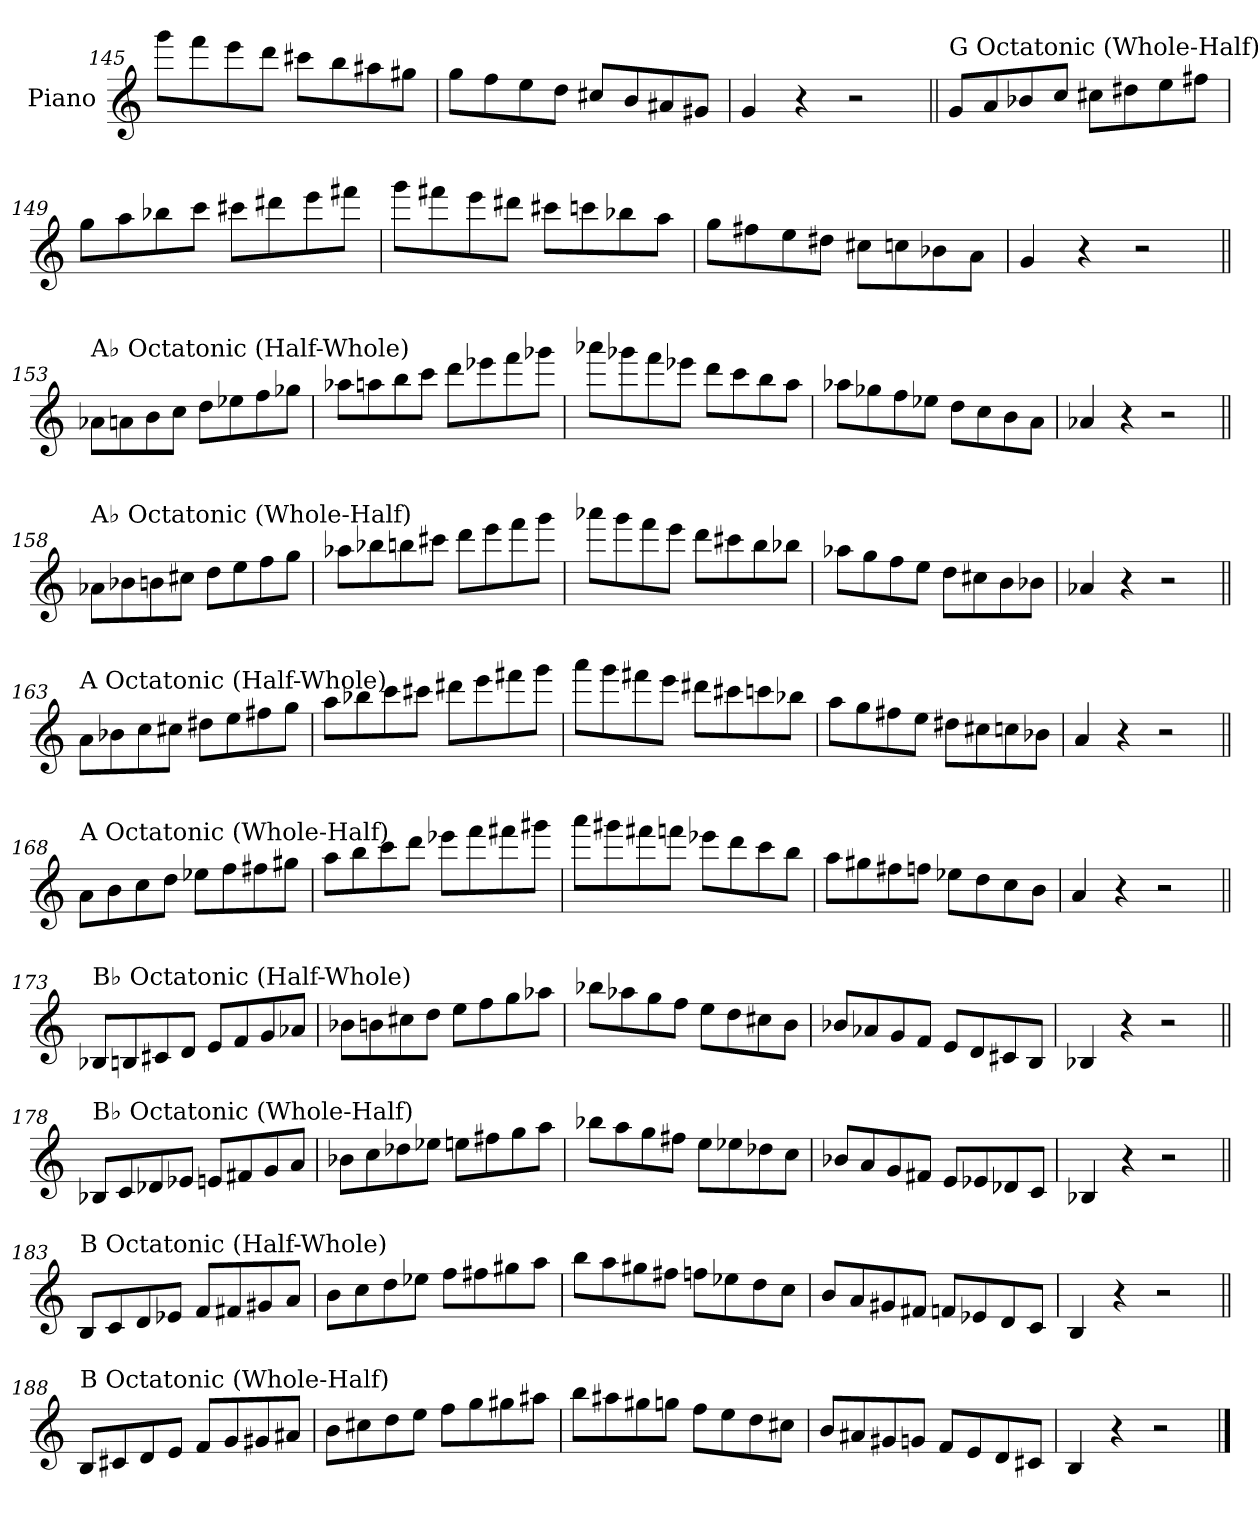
**kern
*part1
*staff1
*I"Piano
*I'Pno.
*clefG2
*k[]
=145
8ggg\L
8fff\
8eee\
8ddd\J
8ccc#X\L
8bb\
8aa#X\
8gg#X\J
=146
8gg\L
8ff\
8ee\
8dd\J
8cc#X/L
8b/
8a#X/
8g#X/J
=147
4g/
4r
2r
!!LO:LB:g=z
=148||
!LO:TX:a:t=G Octatonic (Whole-Half)
8g/L
8a/
8b-X/
8cc/J
8cc#X\L
8dd#X\
8ee\
8ff#X\J
=149
8gg\L
8aa\
8bb-X\
8ccc\J
8ccc#X\L
8ddd#X\
8eee\
8fff#X\J
=150
8ggg\L
8fff#X\
8eee\
8ddd#X\J
8ccc#X\L
8cccn\
8bb-X\
8aa\J
=151
8gg\L
8ff#X\
8ee\
8dd#X\J
8cc#X\L
8ccn\
8b-X\
8a\J
=152
4g/
4r
2r
!!LO:PB:g=z
=153||
!LO:TX:a:t=A♭ Octatonic (Half-Whole)
8a-X\L
8an\
8b\
8cc\J
8dd\L
8ee-X\
8ff\
8gg-X\J
=154
8aa-X\L
8aan\
8bb\
8ccc\J
8ddd\L
8eee-X\
8fff\
8ggg-X\J
=155
8aaa-X\L
8ggg-X\
8fff\
8eee-X\J
8ddd\L
8ccc\
8bb\
8aa\J
=156
8aa-X\L
8gg-X\
8ff\
8ee-X\J
8dd\L
8cc\
8b\
8a\J
=157
4a-X/
4r
2r
!!LO:LB:g=z
=158||
!LO:TX:a:t=A♭ Octatonic (Whole-Half)
8a-X\L
8b-X\
8bn\
8cc#X\J
8dd\L
8ee\
8ff\
8gg\J
=159
8aa-X\L
8bb-X\
8bbn\
8ccc#X\J
8ddd\L
8eee\
8fff\
8ggg\J
=160
8aaa-X\L
8ggg\
8fff\
8eee\J
8ddd\L
8ccc#X\
8bb\
8bb-X\J
=161
8aa-X\L
8gg\
8ff\
8ee\J
8dd\L
8cc#X\
8b\
8b-X\J
=162
4a-X/
4r
2r
!!LO:LB:g=z
=163||
!LO:TX:a:t=A Octatonic (Half-Whole)
8a\L
8b-X\
8cc\
8cc#X\J
8dd#X\L
8ee\
8ff#X\
8gg\J
=164
8aa\L
8bb-X\
8ccc\
8ccc#X\J
8ddd#X\L
8eee\
8fff#X\
8ggg\J
=165
8aaa\L
8ggg\
8fff#X\
8eee\J
8ddd#X\L
8ccc#X\
8cccn\
8bb-X\J
=166
8aa\L
8gg\
8ff#X\
8ee\J
8dd#X\L
8cc#X\
8ccn\
8b-X\J
=167
4a/
4r
2r
!!LO:LB:g=z
=168||
!LO:TX:a:t=A Octatonic (Whole-Half)
8a\L
8b\
8cc\
8dd\J
8ee-X\L
8ff\
8ff#X\
8gg#X\J
=169
8aa\L
8bb\
8ccc\
8ddd\J
8eee-X\L
8fff\
8fff#X\
8ggg#X\J
=170
8aaa\L
8ggg#X\
8fff#X\
8fffn\J
8eee-X\L
8ddd\
8ccc\
8bb\J
=171
8aa\L
8gg#X\
8ff#X\
8ffn\J
8ee-X\L
8dd\
8cc\
8b\J
=172
4a/
4r
2r
!!LO:LB:g=z
=173||
!LO:TX:a:t=B♭ Octatonic (Half-Whole)
8B-X/L
8Bn/
8c#X/
8d/J
8e/L
8f/
8g/
8a-X/J
=174
8b-X\L
8bn\
8cc#X\
8dd\J
8ee\L
8ff\
8gg\
8aa-X\J
=175
8bb-X\L
8aa-X\
8gg\
8ff\J
8ee\L
8dd\
8cc#X\
8b\J
=176
8b-X/L
8a-X/
8g/
8f/J
8e/L
8d/
8c#X/
8B/J
=177
4B-X/
4r
2r
!!LO:LB:g=z
=178||
!LO:TX:a:t=B♭ Octatonic (Whole-Half)
8B-X/L
8c/
8d-X/
8e-X/J
8en/L
8f#X/
8g/
8a/J
=179
8b-X\L
8cc\
8dd-X\
8ee-X\J
8een\L
8ff#X\
8gg\
8aa\J
=180
8bb-X\L
8aa\
8gg\
8ff#X\J
8ee\L
8ee-X\
8dd-X\
8cc\J
=181
8b-X/L
8a/
8g/
8f#X/J
8e/L
8e-X/
8d-X/
8c/J
=182
4B-X/
4r
2r
!!LO:LB:g=z
=183||
!LO:TX:a:t=B Octatonic (Half-Whole)
8B/L
8c/
8d/
8e-X/J
8f/L
8f#X/
8g#X/
8a/J
=184
8b\L
8cc\
8dd\
8ee-X\J
8ff\L
8ff#X\
8gg#X\
8aa\J
=185
8bb\L
8aa\
8gg#X\
8ff#X\J
8ffn\L
8ee-X\
8dd\
8cc\J
=186
8b/L
8a/
8g#X/
8f#X/J
8fn/L
8e-X/
8d/
8c/J
=187
4B/
4r
2r
!!LO:LB:g=z
=188||
!LO:TX:a:t=B Octatonic (Whole-Half)
8B/L
8c#X/
8d/
8e/J
8f/L
8g/
8g#X/
8a#X/J
=189
8b\L
8cc#X\
8dd\
8ee\J
8ff\L
8gg\
8gg#X\
8aa#X\J
=190
8bb\L
8aa#X\
8gg#X\
8ggn\J
8ff\L
8ee\
8dd\
8cc#X\J
=191
8b/L
8a#X/
8g#X/
8gn/J
8f/L
8e/
8d/
8c#X/J
=192
4B/
4r
2r
==
*-
